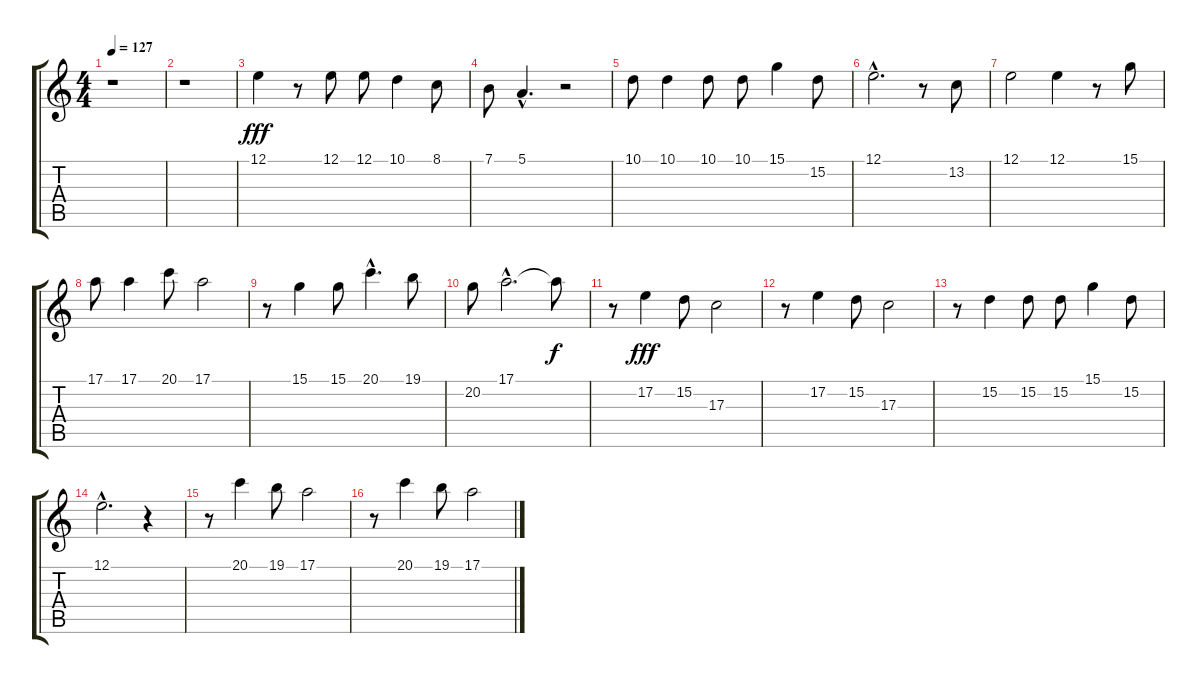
\track "" {instrument lead2sawtooth}
\staff {score tabs}
\tuning (E4 B3 G3 D3 A2 E2) {hide}
\ts (4 4)
\tempo 127
\clef g2
\ks c
r.1{dy fff} |
r.1 |
12.1.4{instrument lead2sawtooth} r.8 12.1.8 12.1.8 10.1.4 8.1.8 |
7.1.8 5.1{hac}.4{d} r.2 |
10.1.8 10.1.4 10.1.8 10.1.8 15.1.4 15.2.8 |
12.1{hac}.2{d} r.8 13.2.8 |
12.1.2 12.1.4 r.8 15.1.8 |
17.1.8 17.1.4 20.1.8 17.1.2 |
r.8 15.1.4 15.1.8 20.1{hac}.4{d} 19.1.8 |
20.2.8 17.1{hac}.2{d} 17.1{t}.8{dy f} |
r.8 17.2.4{dy fff instrument lead2sawtooth} 15.2.8 17.3.2 |
r.8 17.2.4 15.2.8 17.3.2 |
r.8 15.2.4 15.2.8 15.2.8 15.1.4 15.2.8 |
12.1{hac}.2{d} r.4 |
r.8 20.1.4 19.1.8 17.1.2 |
r.8 20.1.4 19.1.8 17.1.2
